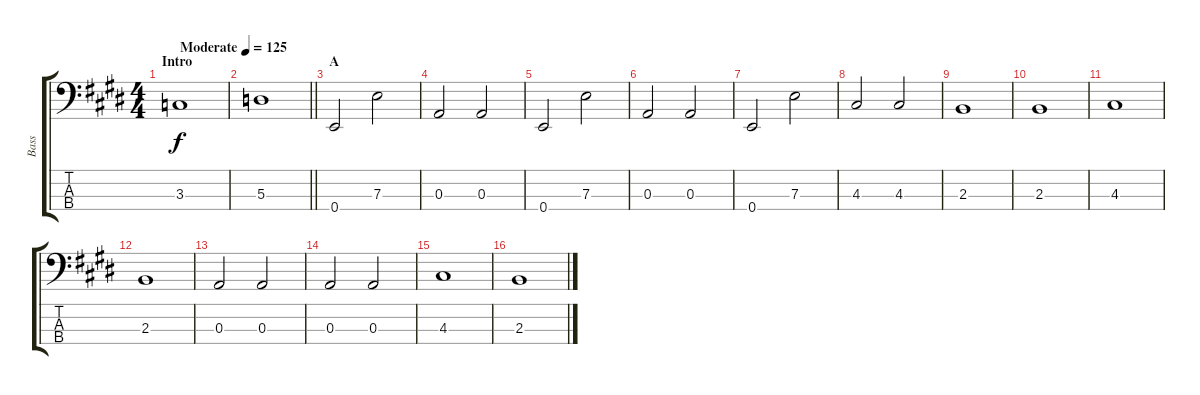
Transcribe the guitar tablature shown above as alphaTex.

\track ("Bass" "Bass") {instrument acousticguitarsteel}
\staff {score tabs}
\tuning (G2 D2 A1 E1) {hide}
\ts (4 4)
\section ("" "Intro")
\tempo (125 "Moderate")
\clef f4
\ks e
3.3.1{dy f instrument acousticguitarsteel} |
\barLineRight lightlight
5.3.1 |
\section ("" "A")
0.4.2 7.3.2 |
0.3.2 0.3.2 |
0.4.2 7.3.2 |
0.3.2 0.3.2 |
0.4.2 7.3.2 |
4.3.2 4.3.2 |
2.3.1 |
2.3.1 |
4.3.1 |
2.3.1 |
0.3.2 0.3.2 |
0.3.2 0.3.2 |
4.3.1 |
2.3.1
